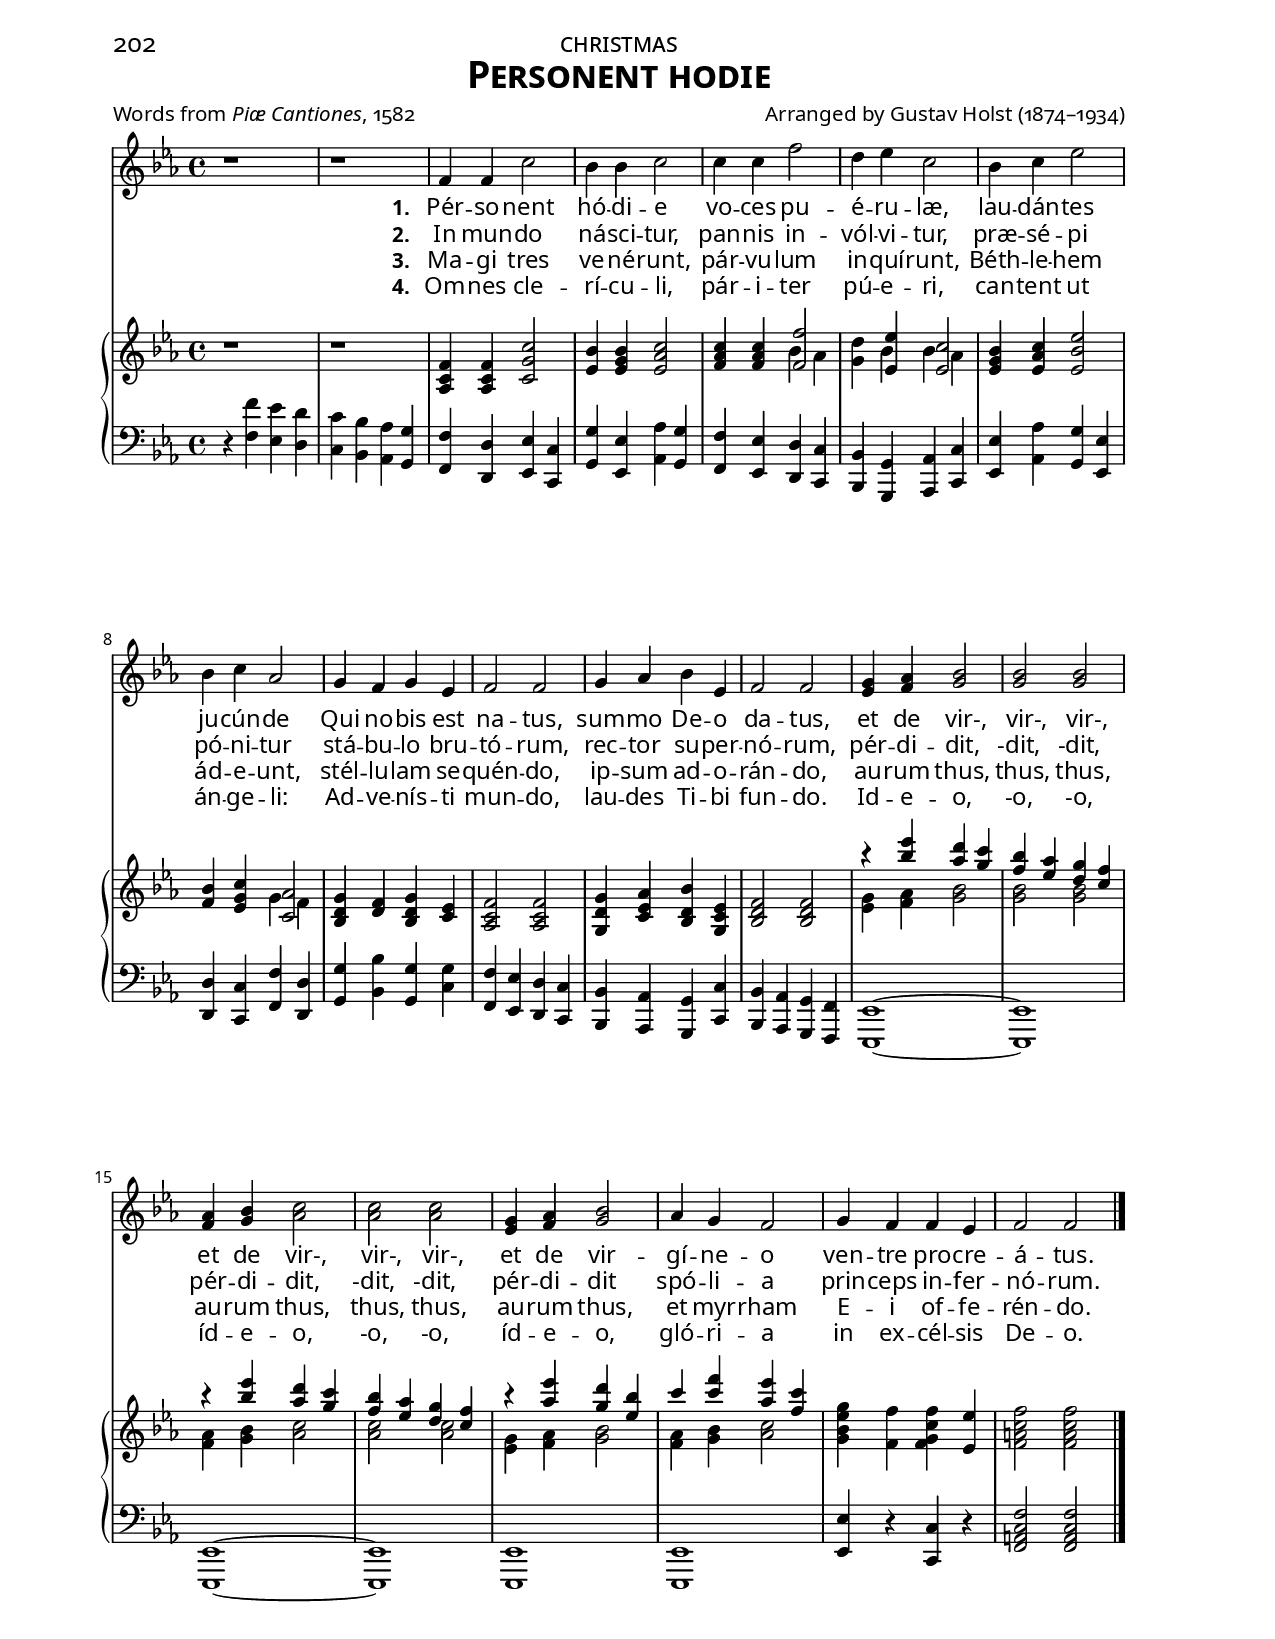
\version "2.24.0"
\include "util.ly"
\header {
  title = \markup{\override #'(font-name . "Garamond Premier Pro Semibold"){ \abs-fontsize #18 \smallCapsOldStyle"Personent hodie"}}
  poet = \markup \concat{"Words from " \italic "Piæ Cantiones" \oldStyleNum", 1582"}
  composer = \markup\oldStyleNum"Arranged by Gustav Holst (1874–1934)"
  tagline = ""
}
\paper {
  %print-all-headers = ##t
  paper-height = 11\in
  paper-width = 8.5\in
  indent = 0\in
  %system-system-spacing = #'((basic-distance . 10) (padding . 0))
  %system-system-spacing =
  %  #'((basic-distance . 0)
  %     (minimum-distance . 0)
  %     (padding . -0.35)
  %     (stretchability . 100))
  ragged-last-bottom = ##f
  ragged-bottom = ##f
  two-sided = ##t
  inner-margin = 1\in
  outer-margin = 0.75\in
  top-margin = 0.26\in
  bottom-margin = 0.25\in
  first-page-number = #202
  print-first-page-number = ##t
  headerLine = \markup{\override #'(font-name . "Garamond Premier Pro") \smallCapsOldStyle"christmas"}
  oddHeaderMarkup = \markup\fill-line{
     \override #'(font-name . "Garamond Premier Pro")\abs-fontsize #12.5
     \combine 
        \fill-line{"" \if \should-print-page-number
        \oldStylePageNum""
        }
        \fill-line{\headerLine}
  }
  evenHeaderMarkup = \markup {
     \override #'(font-name . "Garamond Premier Pro")\abs-fontsize #12.5
     \combine
        \if \should-print-page-number
        \oldStylePageNum""
        \fill-line{\headerLine}
  }
}
#(set-global-staff-size 18) \paper{ #(define fonts (make-pango-font-tree "Garamond Premier Pro" "Garamond Premier Pro" "Garamond Premier Pro" (/ 18 20))) }
global = {
  \key ees \major
  \time 4/4
  \autoBeamOff
}

sopMusic = \relative c' {
  b'1\rest |
  b1\rest |
  \oneVoice
  f4 f c'2 |
  bes4 bes c2 |
  c4 c f2 |
  d4 ees c2 |
  
  bes4 c ees2 |
  bes4 c aes2 |
  g4 f g ees |
  f2 f |
  g4 aes bes ees, |
  f2 f |
  <ees g>4 <f aes> <bes g>2 |
  
  <bes g> <bes g> |
  <aes f>4 <bes g> <c aes>2 |
  <c aes> <c aes> |
  <g ees>4 <aes f> <bes g>2 |
  aes4 g f2 |
  g4 f f ees |
  f2 f \bar "|."
}
sopWords = \lyricmode {
  
}

altoMusic = \relative c' {
  
}
altoWords = \lyricmode {
  \set stanza = #"1. "
  Pér -- so -- nent hó -- di -- e
  vo -- ces pu -- é -- ru -- læ,
  lau -- dán -- tes ju -- cún -- de
  Qui no -- bis est na -- tus,
  sum -- mo De -- o da -- tus,
  et de vir-, vir-, vir-,
  et de vir-, vir-, vir-,
  et de vir -- gí -- ne -- o
  ven -- tre pro -- cre -- á -- tus.
}
altoWordsII = \lyricmode {
%\markup\italic
  \set stanza = #"2. "
  In mun -- do ná -- sci -- tur,
  pan -- nis in -- vól -- vi -- tur,
  præ -- sé -- pi pó -- ni -- tur
  stá -- bu -- lo bru -- tó -- rum,
  rec -- tor su -- per -- nó -- rum,
  pér -- di -- dit, -dit, -dit,
  pér -- di -- dit, -dit, -dit,
  pér -- di -- dit spó -- li -- a
  prin -- ceps in -- fer -- nó -- rum.
}
altoWordsIII = \lyricmode {
  \set stanza = #"3. "
  Ma -- gi tres ve -- né -- runt,
  pár -- vu -- lum in -- quí -- runt,
  Béth -- le -- hem ád -- e -- unt,
  stél -- lu -- lam se -- quén -- do,
  ip -- sum ad -- o -- rán -- do,
  au -- rum thus, thus, thus,
  au -- rum thus, thus, thus,
  au -- rum thus, et myr -- rham
  E -- i of -- fe -- rén -- do.
}
altoWordsIV = \lyricmode {
  \set stanza = #"4. "
  Om -- nes cle -- rí -- cu -- li,
  pár -- i -- ter pú -- e -- ri,
  can -- tent ut án -- ge -- li:
  Ad -- ve -- nís -- ti mun -- do,
  lau -- des Ti -- bi fun -- do.
  Id -- e -- o, -o, -o,
  íd -- e -- o, -o, -o,
  íd -- e -- o, gló -- ri -- a
  in ex -- cél -- sis De -- o.
}
altoWordsV = \lyricmode {
  \set stanza = #"5. "
  \set ignoreMelismata = ##t
}
altoWordsVI = \lyricmode {
  \set stanza = #"6. "
  \set ignoreMelismata = ##t
}
tenorMusic = \relative c' {
  
}
tenorWords = \lyricmode {

}

bassMusic = \relative c {
 
}
bassWords = \lyricmode {

}

pianoRH = \relative c' {
  r1 |
  r1 |
  <f c aes>4 q <c g' c>2 |
  <ees bes'>4 <ees g bes> <ees aes c>2 |
  <f aes c>4 q << <f f'>2 \\ {bes4 aes} >> |
  <g d'>4 << {<ees ees'> <ees c'>2} \\ {bes'4 bes aes} >> |
  
  <ees g bes>4 <ees aes c> <ees bes' ees>2 |
  <f bes>4 <ees g c> << <c aes'>2 \\ {g'4 f} >> |
  <g d bes>4 <f d> <g d bes> <ees c> |
  <f c aes>2 q |
  <g d g,>4 <aes ees c> <bes d, bes> <ees, c g> |
  <f d bes>2 q |
  << {b'4\rest <bes ees> <aes d> <g c>} \\ {<g, ees>4 <aes f> <bes g>2} >> |
  
  <<
    {
      <f' bes>4 <ees aes> <d g> <c f> |
      b'4\rest <bes ees> <aes d> <g c> |
      <f bes>4 <ees aes> <d g> <c f> |
      b'4\rest <aes ees'> <g d'> <ees bes'> |
      c'4 <c f> <aes ees'> <f c'> |
    } \\
    {
      <g, bes>2 q|
      <f aes>4 <g bes> <aes c>2 |
      q q |
      <g ees>4 <aes f> <bes g>2 |
      <aes f>4 <bes g> <c aes>2 |
    }
  >>
  <g bes ees g>4 <f f'> <f g c f> <ees ees'> |
  <f a c f>2 q \bar "||"
}
pianoLH = \relative c' {
  r4 <f f,> <ees ees,> <d d,> |
  <c c,> <bes bes,> <aes aes,> <g g,> |
  <f f,> <d d,> <ees ees,> <c c,> |
  <g g'> <ees ees'> <aes aes'> <g g'> |
  <f f'> <ees ees'> <d d'> <c c'> |
  <bes bes'> <g g'> <aes aes'> <c c'> |
  
  <ees ees'> <aes aes'> <g g'> <ees ees'> |
  <d d'> <c c'> <f f'> <d d'> |
  <g g'> <bes bes'> <g g'> <c g'> |
  <f f,> <ees ees,> <d d,> <c c,> |
  <bes bes,> <aes aes,> <g g,> <c c,> |
  <bes bes,> <aes aes,> <g g,> <f f,> |
  <ees ees,>1~ |
  
  q |
  q~ |
  q |
  q |
  q |
  <ees ees'>4 r <c c'> r |
  <f a c f>2 q \bar "|."
}

\score {
  <<
   \new ChoirStaff <<
    \new Staff = women <<
      \new Voice = "sopranos" { \voiceOne << \global \sopMusic >> }
      \new Voice = "altos" { \voiceTwo << \global \altoMusic >> }
    >>
    \new Lyrics \with { alignAboveContext = #"women" \override VerticalAxisGroup.nonstaff-relatedstaff-spacing = #'((basic-distance . 1))} \lyricsto "sopranos" \sopWords
    \new Lyrics = "altosVI"  \with { alignBelowContext = #"women" } \lyricsto "sopranos" \altoWordsVI
    \new Lyrics = "altosV"  \with { alignBelowContext = #"women" } \lyricsto "sopranos" \altoWordsV
    \new Lyrics = "altosIV"  \with { alignBelowContext = #"women" } \lyricsto "sopranos" \altoWordsIV
    \new Lyrics = "altosIII"  \with { alignBelowContext = #"women" } \lyricsto "sopranos" \altoWordsIII
    \new Lyrics = "altosII"  \with { alignBelowContext = #"women" } \lyricsto "sopranos" \altoWordsII
    \new Lyrics = "altos"  \with { alignBelowContext = #"women" } \lyricsto "sopranos" \altoWords
  >>
    \new PianoStaff << \new Staff { \new Voice { \global \pianoRH } } \new Staff { \clef "bass" \global \pianoLH } >>
  >>
  \layout {
  \context {
    \Lyrics
    \override LyricText.font-size = #1.3
  }
    \context {
      \Score
      \override SpacingSpanner.base-shortest-duration = #(ly:make-moment 1/8)
      \override SpacingSpanner.common-shortest-duration = #(ly:make-moment 1/4)
    }
    \context {
      % Remove all empty staves
      % \Staff \RemoveEmptyStaves \override VerticalAxisGroup.remove-first = ##t
    }
    \context {
      \Lyrics
      \override LyricText.X-offset = #center-on-word
    }
  }
}

